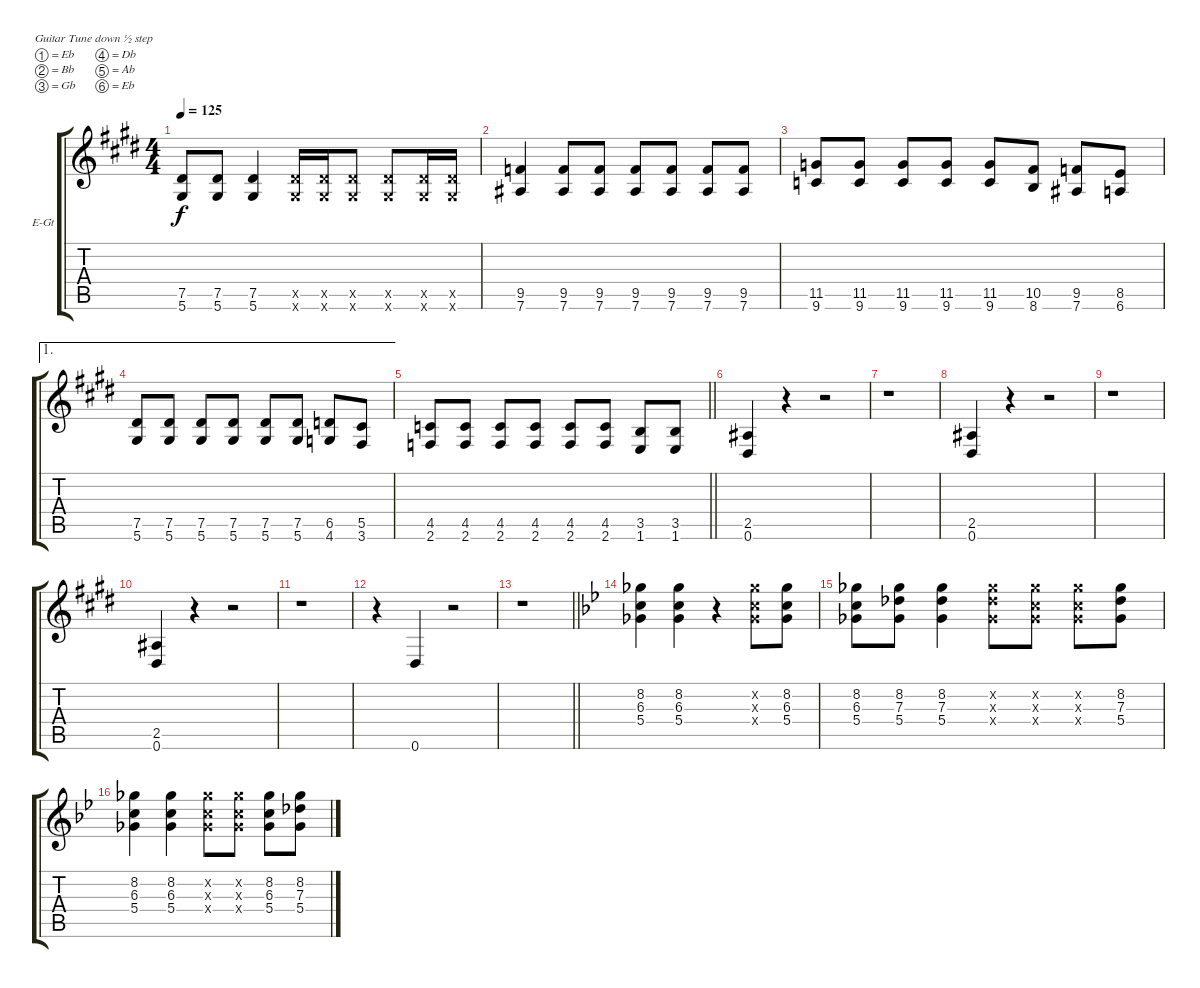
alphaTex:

\bracketExtendMode groupsimilarinstruments
\firstSystemTrackNameOrientation horizontal
\otherSystemsTrackNameOrientation horizontal
\track ("Untitled" "E-Gt") {instrument overdrivenguitar}
\staff {score tabs}
\tuning (Eb4 Bb3 Gb3 Db3 Ab2 Eb2)
\ts (4 4)
\tempo 125
\clef g2
\ks e
(7.5 5.6).8{dy f} (7.5 5.6).8 (7.5 5.6).4 (7.5{x} 5.6{x}).16 (7.5{x} 5.6{x}).16 (7.5{x} 5.6{x}).8 (7.5{x} 5.6{x}).8 (7.5{x} 5.6{x}).16 (7.5{x} 5.6{x}).16 |
\ks c#minor
(9.5 7.6).4 (9.5 7.6).8 (9.5 7.6).8 (9.5 7.6).8 (9.5 7.6).8 (9.5 7.6).8 (9.5 7.6).8 |
(11.5 9.6).8 (11.5 9.6).8 (11.5 9.6).8 (11.5 9.6).8 (11.5 9.6).8 (10.5 8.6).8 (9.5 7.6).8 (8.5 6.6).8 |
\ae 1
\ks e
(7.5 5.6).8 (7.5 5.6).8 (7.5 5.6).8 (7.5 5.6).8 (7.5 5.6).8 (7.5 5.6).8 (6.5 4.6).8 (5.5 3.6).8 |
\barLineRight lightlight
\ks c#minor
(4.5 2.6).8 (4.5 2.6).8 (4.5 2.6).8 (4.5 2.6).8 (4.5 2.6).8 (4.5 2.6).8 (3.5 1.6).8 (3.5 1.6).8 |
\section ("" " ")
(2.5 0.6).4 r.4 r.2 |
r.1 |
\ks e
(2.5 0.6).4 r.4 r.2 |
\ks c#minor
r.1 |
(2.5 0.6).4 r.4 r.2 |
r.1 |
\ks e
r.4 0.6.4 r.2 |
\barLineRight lightlight
\ks c#minor
r.1 |
\section ("" "  ")
\ks bb
(8.2 6.3 5.4).4 (8.2 6.3 5.4).4 r.4 (8.2{x} 6.3{x} 5.4{x}).8 (8.2 6.3 5.4).8 |
(8.2 6.3 5.4).8 (8.2 7.3 5.4).8 (8.2 7.3 5.4).4 (8.2{x} 7.3{x} 5.4{x}).8 (8.2{x} 6.3{x} 5.4{x}).8 (8.2{x} 6.3{x} 5.4{x}).8 (8.2 7.3 5.4).8 |
(8.2 6.3 5.4).4 (8.2 6.3 5.4).4 (8.2{x} 6.3{x} 5.4{x}).8 (8.2{x} 6.3{x} 5.4{x}).8 (8.2 6.3 5.4).8 (8.2 7.3 5.4).8
